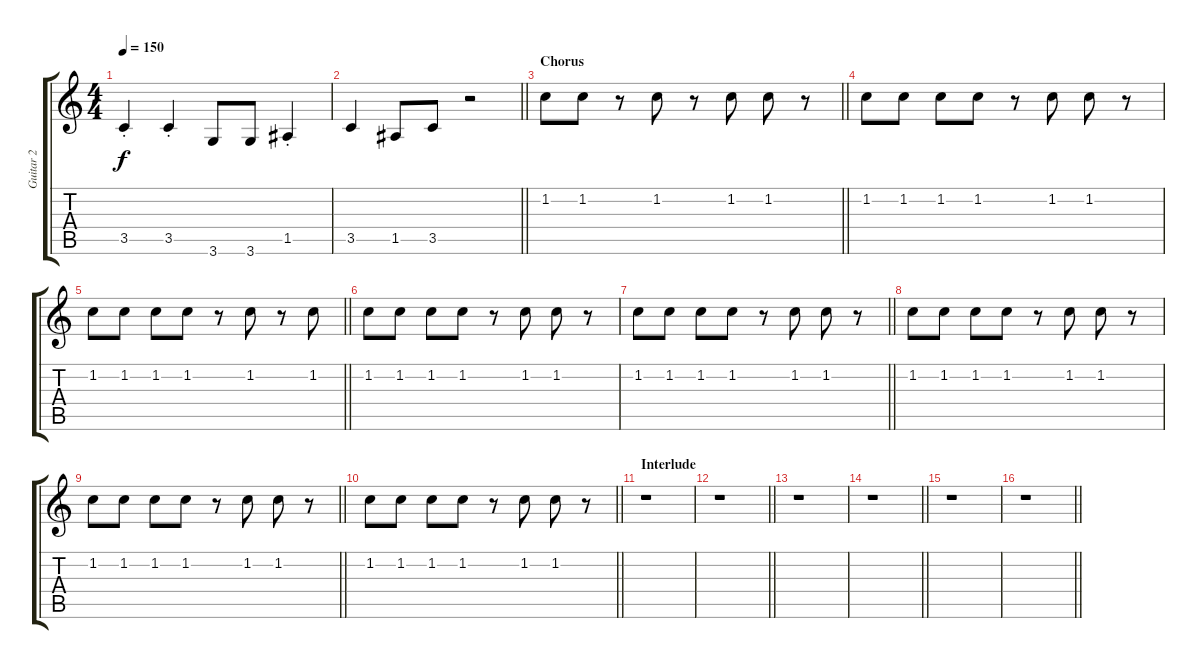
\track ("Guitar 2" "Guitar 2") {instrument distortionguitar}
\staff {score tabs}
\tuning (E4 B3 G3 D3 A2 E2) {hide}
\ts (4 4)
\tempo 150
\clef g2
\ks c
3.5{st}.4{dy f} 3.5{st}.4 3.6.8 3.6.8 1.5{st}.4 |
\barLineRight lightlight
3.5.4 1.5.8 3.5.8 r.2 |
\section ("" "Chorus")
\barLineRight lightlight
1.2.8 1.2.8 r.8 1.2.8 r.8 1.2.8 1.2.8 r.8 |
1.2.8 1.2.8 1.2.8 1.2.8 r.8 1.2.8 1.2.8 r.8 |
\barLineRight lightlight
1.2.8 1.2.8 1.2.8 1.2.8 r.8 1.2.8 r.8 1.2.8 |
1.2.8 1.2.8 1.2.8 1.2.8 r.8 1.2.8 1.2.8 r.8 |
\barLineRight lightlight
1.2.8 1.2.8 1.2.8 1.2.8 r.8 1.2.8 1.2.8 r.8 |
1.2.8 1.2.8 1.2.8 1.2.8 r.8 1.2.8 1.2.8 r.8 |
\barLineRight lightlight
1.2.8 1.2.8 1.2.8 1.2.8 r.8 1.2.8 1.2.8 r.8 |
\barLineRight lightlight
1.2.8 1.2.8 1.2.8 1.2.8 r.8 1.2.8 1.2.8 r.8 |
\section ("" "Interlude")
r.1 |
\barLineRight lightlight
r.1 |
r.1 |
\barLineRight lightlight
r.1 |
r.1 |
\barLineRight lightlight
r.1
